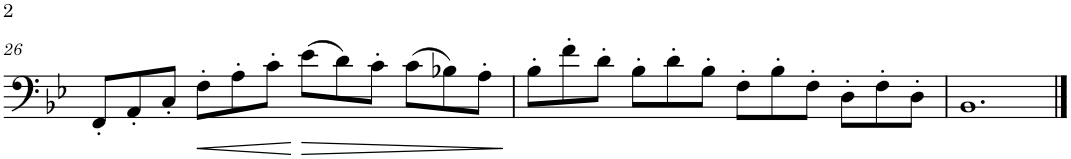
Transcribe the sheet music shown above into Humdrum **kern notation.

**kern	**dynam
*part1	*part1
*staff1	*staff1
*I"Trombone	*
*I'Tbn.	*
!!LO:PB:g=z
*clefF4	*
*k[b-e-]	*
*M12/8	*
=26	=26
8FF'/L	.
8AA'/	.
8C'/J	.
!	!LO:HP:b
8F'\L	<
8A'\	.
8c'\J	.
!	!LO:HP:n=1:b
(8e-\L	[ >
8d\)	.
8c'\J	.
(8c\L	.
8B-X\)	.
8A'\J	.
.	]
=27	=27
8B-'\L	.
8f'\	.
8d'\J	.
8B-'\L	.
8d'\	.
8B-'\J	.
8F'\L	.
8B-'\	.
8F'\J	.
8D'\L	.
8F'\	.
8D'\J	.
=28	=28
1.BB-	.
==	==
*-	*-
